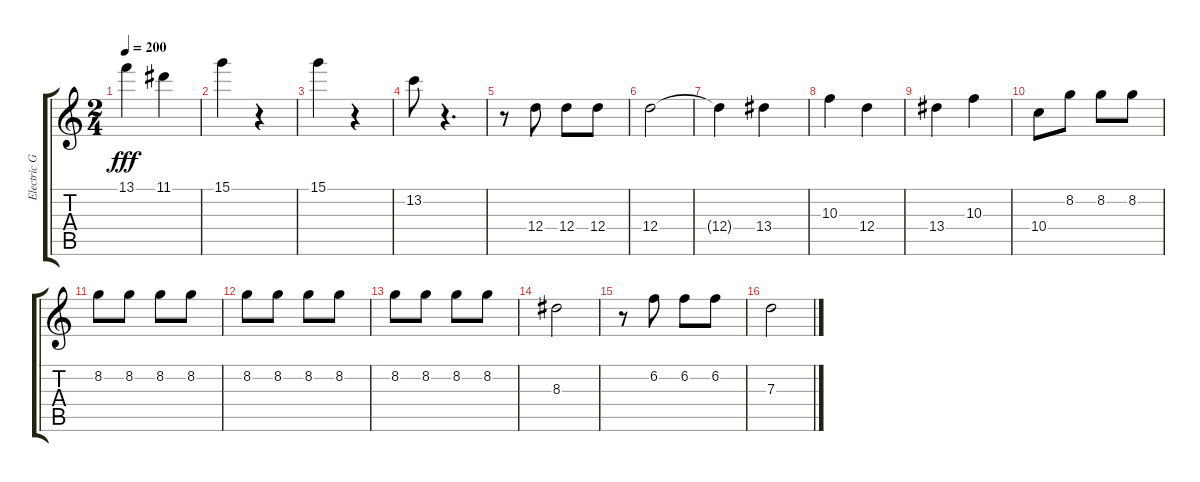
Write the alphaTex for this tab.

\track ("Electric Guitar 2" "Electric G") {instrument overdrivenguitar}
\staff {score tabs}
\tuning (E4 B3 G3 D3 A2 E2) {hide}
\ts (2 4)
\tempo 200
\clef g2
\ks c
13.1.4{dy fff} 11.1.4 |
15.1.4 r.4 |
15.1.4 r.4 |
13.2.8 r.4{d} |
r.8 12.4.8 12.4.8 12.4.8 |
12.4.2 |
12.4{t}.4 13.4.4 |
10.3.4 12.4.4 |
13.4.4 10.3.4 |
10.4.8 8.2.8 8.2.8 8.2.8 |
8.2.8 8.2.8 8.2.8 8.2.8 |
8.2.8 8.2.8 8.2.8 8.2.8 |
8.2.8 8.2.8 8.2.8 8.2.8 |
8.3.2 |
r.8 6.2.8 6.2.8 6.2.8 |
7.3.2
